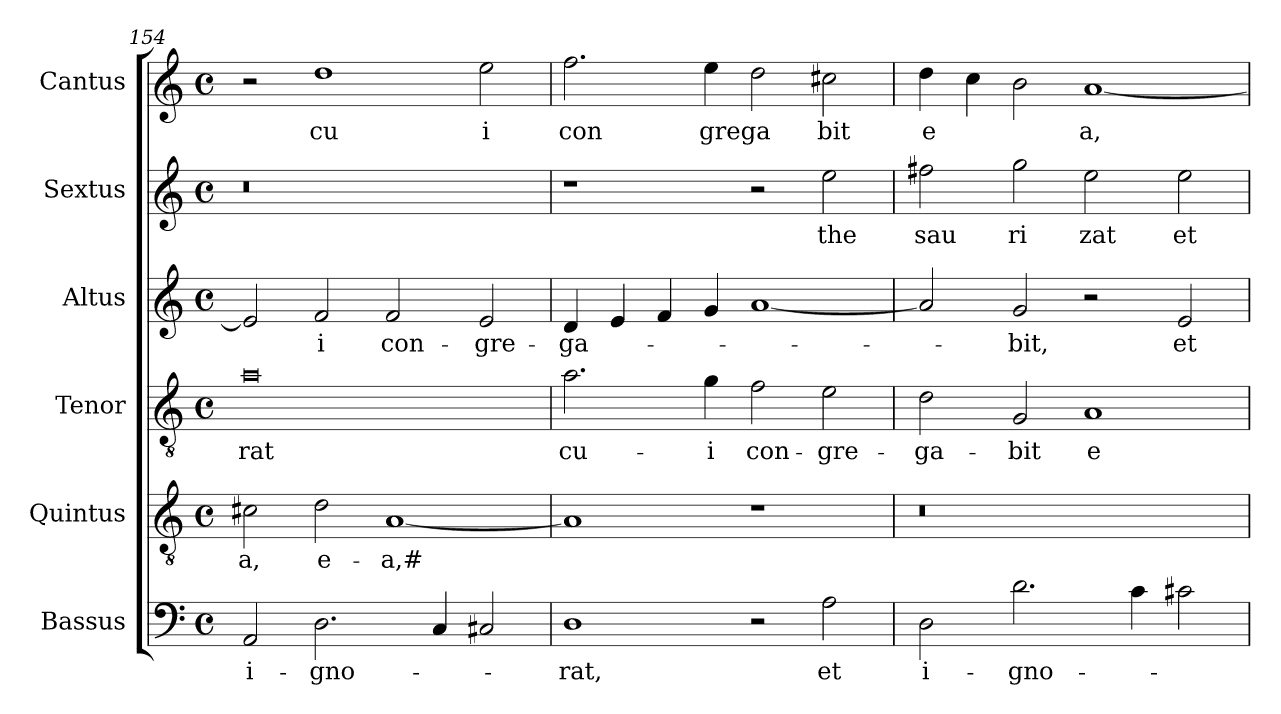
**kern	**text	**kern	**text	**kern	**text	**kern	**text	**kern	**text	**kern	**text
*part6	*part6	*part5	*part5	*part4	*part4	*part3	*part3	*part2	*part2	*part1	*part1
*staff6	*staff6	*staff5	*staff5	*staff4	*staff4	*staff3	*staff3	*staff2	*staff2	*staff1	*staff1
*I"Bassus	*	*I"Quintus	*	*I"Tenor	*	*I"Altus	*	*I"Sextus	*	*I"Cantus	*
*clefF4	*	*clefGv2	*	*clefGv2	*	*clefG2	*	*clefG2	*	*clefG2	*
*	*	*	*	*	*	*k[]	*	*	*	*	*
*	*	*	*	*	*	*C:	*	*	*	*	*
*M4/4	*	*M4/4	*	*M4/4	*	*M4/4	*	*M4/4	*	*M4/4	*
*met(c)	*	*met(c)	*	*met(c)	*	*met(c)	*	*met(c)	*	*met(c)	*
=154	=154	=154	=154	=154	=154	=154	=154	=154	=154	=154	=154
!	!LO:LY:b:cj	!	!LO:LY:b:cj	!	!LO:LY:b:cj	!	!	!	!	!	!
2AA/	i-	2c#X\	-a,	0a	-rat	2e/]	.	0r	.	2r	.
!	!LO:LY:b	!	!LO:LY:b:cj	!	!	!	!LO:LY:b:cj	!	!	!	!LO:LY:b:cj
2.D\	-gno-	2d\	e-	.	.	2f/	-i	.	.	1dd	cu
!	!	!	!LO:LY:b:cj	!	!	!	!LO:LY:b:cj	!	!	!	!
.	.	[<1A	-a,#	.	.	2f/	con-	.	.	.	.
4C/	.	.	.	.	.	.	.	.	.	.	.
!	!	!	!	!	!	!	!LO:LY:b:cj	!	!	!	!LO:LY:b:cj
2C#X/	.	.	.	.	.	2e/	-gre-	.	.	2ee\	i
=155	=155	=155	=155	=155	=155	=155	=155	=155	=155	=155	=155
!	!LO:LY:b:cj	!	!	!	!LO:LY:b:cj	!	!LO:LY:b:cj	!	!	!	!LO:LY:b:cj
1D	-rat,	1A]	.	2.a\	cu-	4d/	-ga-	1r	.	2.ff\	con
.	.	.	.	.	.	4e/	.	.	.	.	.
.	.	.	.	.	.	4f/	.	.	.	.	.
!	!	!	!	!	!LO:LY:b:cj	!	!	!	!	!	!LO:LY:b:cj
.	.	.	.	4g\	-i	4g/	.	.	.	4ee\	grega
!	!	!	!	!	!LO:LY:b:cj	!	!	!	!	!	!
2r	.	1r	.	2f\	con-	[<1a	.	2r	.	2dd\	.
!	!LO:LY:b:cj	!	!	!	!LO:LY:b:cj	!	!	!	!LO:LY:b:cj	!	!LO:LY:b:cj
2A\	et	.	.	2e\	-gre-	.	.	2ee\	the	2cc#X\	bit
=156	=156	=156	=156	=156	=156	=156	=156	=156	=156	=156	=156
!	!LO:LY:b:cj	!	!	!	!LO:LY:b:cj	!	!	!	!LO:LY:b:cj	!	!LO:LY:b:cj
2D\	i-	0r	.	2d\	-ga-	2a/]	.	2ff#X\	sau	4dd\	e
.	.	.	.	.	.	.	.	.	.	4cc\	.
!	!LO:LY:b	!	!	!	!LO:LY:b:cj	!	!LO:LY:b:cj	!	!LO:LY:b:cj	!	!
2.d\	-gno-	.	.	2G/	-bit	2g/	-bit,	2gg\	ri	2b\	.
!	!	!	!	!	!LO:LY:b:cj	!	!	!	!LO:LY:b:cj	!	!LO:LY:b:cj
.	.	.	.	1A	e-	2r	.	2ee\	zat	[<1a	a,
4c\	.	.	.	.	.	.	.	.	.	.	.
!	!	!	!	!	!	!	!LO:LY:b:cj	!	!LO:LY:b:cj	!	!
2c#X\	.	.	.	.	.	2e/	et	2ee\	et	.	.
=	=	=	=	=	=	=	=	=	=	=	=
*-	*-	*-	*-	*-	*-	*-	*-	*-	*-	*-	*-
